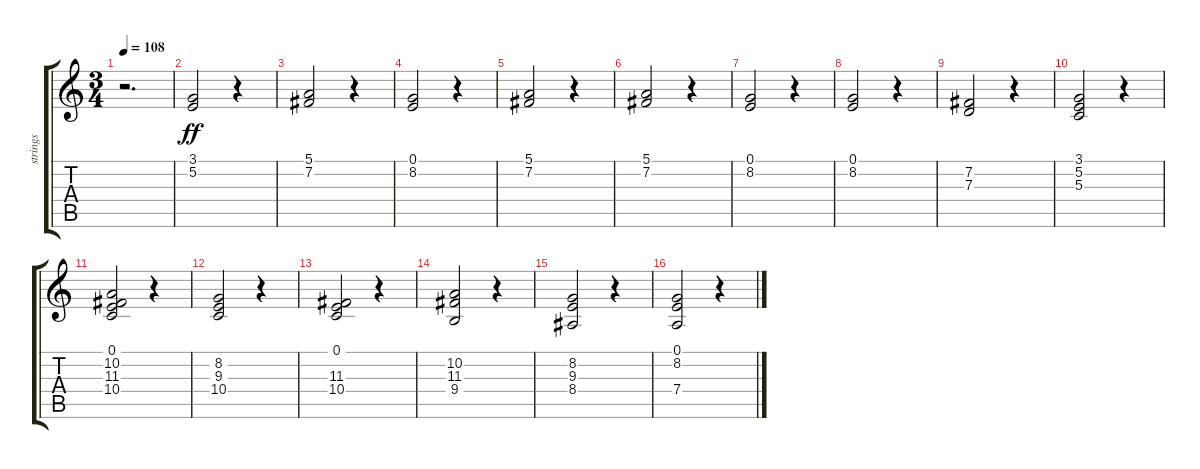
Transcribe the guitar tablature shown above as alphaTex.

\track ("strings" "strings") {instrument synthstrings1}
\staff {score tabs}
\tuning (E4 B3 G3 D3 A2 E2) {hide}
\ts (3 4)
\tempo 108
\clef g2
\ks c
r.2{d dy ff instrument synthstrings1} |
(3.1 5.2).2 r.4 |
(5.1 7.2).2 r.4 |
(0.1 8.2).2 r.4 |
(5.1 7.2).2 r.4 |
(5.1 7.2).2 r.4 |
(0.1 8.2).2 r.4 |
(0.1 8.2).2 r.4 |
(7.2 7.3).2 r.4 |
(3.1 5.2 5.3).2{volume 10 balance 8} r.4 |
(0.1 10.2 11.3 10.4).2 r.4 |
(8.2 9.3 10.4).2 r.4 |
(0.1 11.3 10.4).2 r.4 |
(10.2 11.3 9.4).2 r.4 |
(8.2 9.3 8.4).2 r.4 |
(0.1 8.2 7.4).2 r.4
